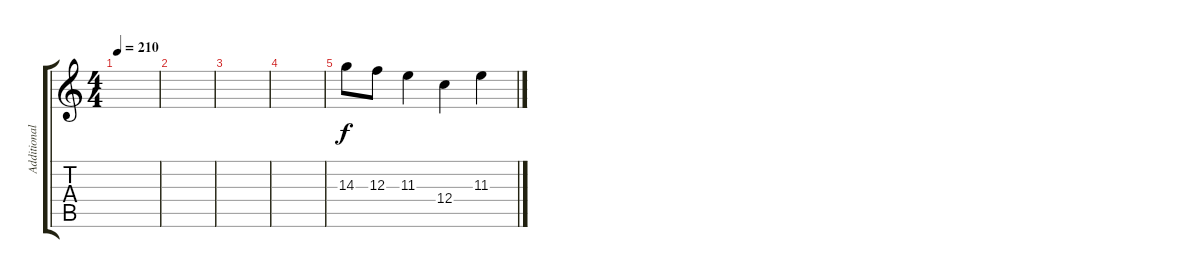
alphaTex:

\track ("Additional Guitar" "Additional") {instrument overdrivenguitar}
\staff {score tabs}
\tuning (D4 A3 F3 C3 G2 D2) {hide}
\ts (4 4)
\tempo 210
\clef g2
\ks c
|
|
|
|
14.3.8{balance 12} 12.3.8 11.3.4 12.4.4 11.3.4
